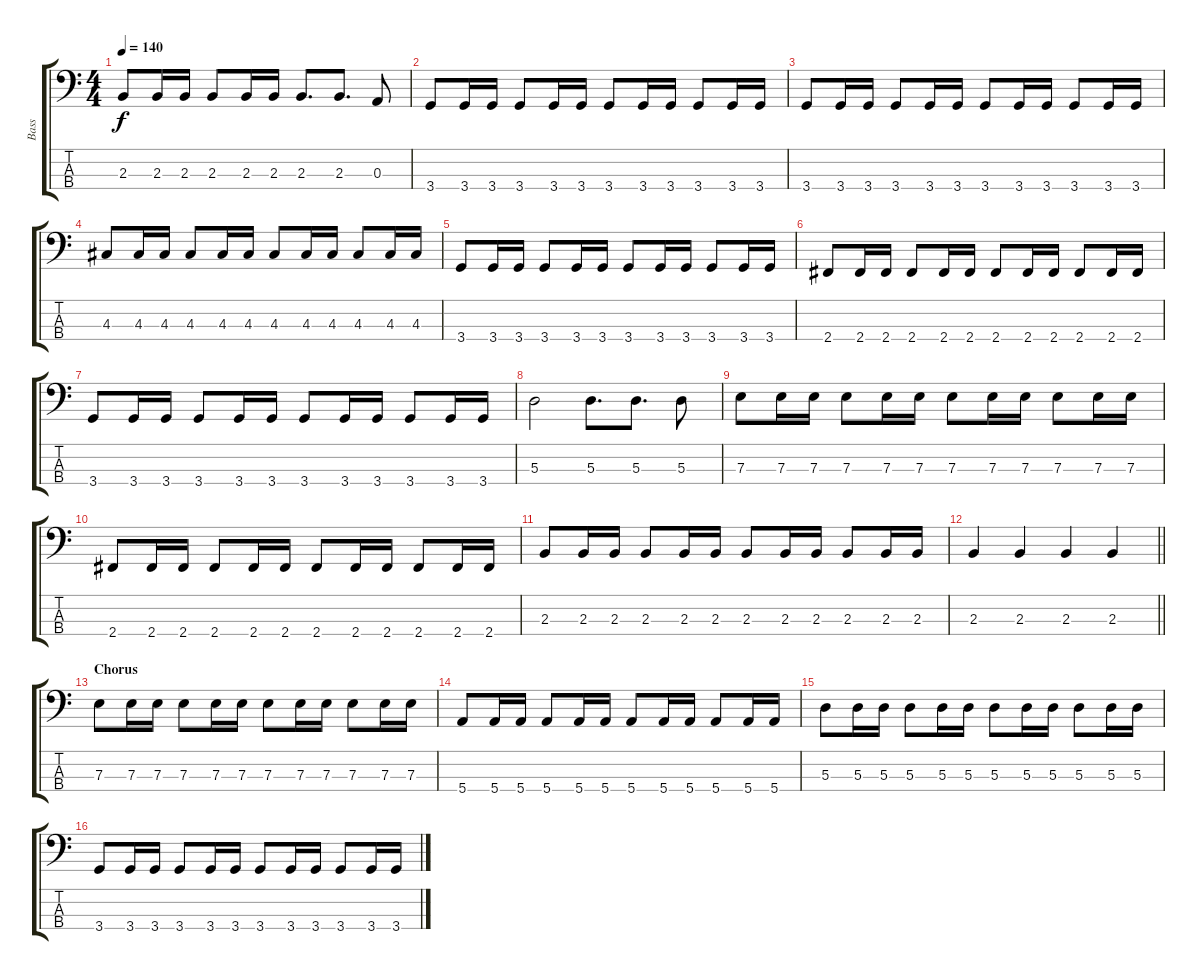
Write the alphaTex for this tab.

\track ("Bass" "Bass") {instrument electricbassfinger}
\staff {score tabs}
\tuning (G2 D2 A1 E1) {hide}
\ts (4 4)
\tempo 140
\clef f4
\ks c
2.3.8{dy f} 2.3.16 2.3.16 2.3.8 2.3.16 2.3.16 2.3.8{d} 2.3.8{d} 0.3.8 |
3.4.8 3.4.16 3.4.16 3.4.8 3.4.16 3.4.16 3.4.8 3.4.16 3.4.16 3.4.8 3.4.16 3.4.16 |
3.4.8 3.4.16 3.4.16 3.4.8 3.4.16 3.4.16 3.4.8 3.4.16 3.4.16 3.4.8 3.4.16 3.4.16 |
4.3.8 4.3.16 4.3.16 4.3.8 4.3.16 4.3.16 4.3.8 4.3.16 4.3.16 4.3.8 4.3.16 4.3.16 |
3.4.8 3.4.16 3.4.16 3.4.8 3.4.16 3.4.16 3.4.8 3.4.16 3.4.16 3.4.8 3.4.16 3.4.16 |
2.4.8 2.4.16 2.4.16 2.4.8 2.4.16 2.4.16 2.4.8 2.4.16 2.4.16 2.4.8 2.4.16 2.4.16 |
3.4.8 3.4.16 3.4.16 3.4.8 3.4.16 3.4.16 3.4.8 3.4.16 3.4.16 3.4.8 3.4.16 3.4.16 |
5.3.2 5.3.8{d} 5.3.8{d} 5.3.8 |
7.3.8 7.3.16 7.3.16 7.3.8 7.3.16 7.3.16 7.3.8 7.3.16 7.3.16 7.3.8 7.3.16 7.3.16 |
2.4.8 2.4.16 2.4.16 2.4.8 2.4.16 2.4.16 2.4.8 2.4.16 2.4.16 2.4.8 2.4.16 2.4.16 |
2.3.8 2.3.16 2.3.16 2.3.8 2.3.16 2.3.16 2.3.8 2.3.16 2.3.16 2.3.8 2.3.16 2.3.16 |
\barLineRight lightlight
2.3.4 2.3.4 2.3.4 2.3.4 |
\section ("" "Chorus")
7.3.8 7.3.16 7.3.16 7.3.8 7.3.16 7.3.16 7.3.8 7.3.16 7.3.16 7.3.8 7.3.16 7.3.16 |
5.4.8 5.4.16 5.4.16 5.4.8 5.4.16 5.4.16 5.4.8 5.4.16 5.4.16 5.4.8 5.4.16 5.4.16 |
5.3.8 5.3.16 5.3.16 5.3.8 5.3.16 5.3.16 5.3.8 5.3.16 5.3.16 5.3.8 5.3.16 5.3.16 |
3.4.8 3.4.16 3.4.16 3.4.8 3.4.16 3.4.16 3.4.8 3.4.16 3.4.16 3.4.8 3.4.16 3.4.16
